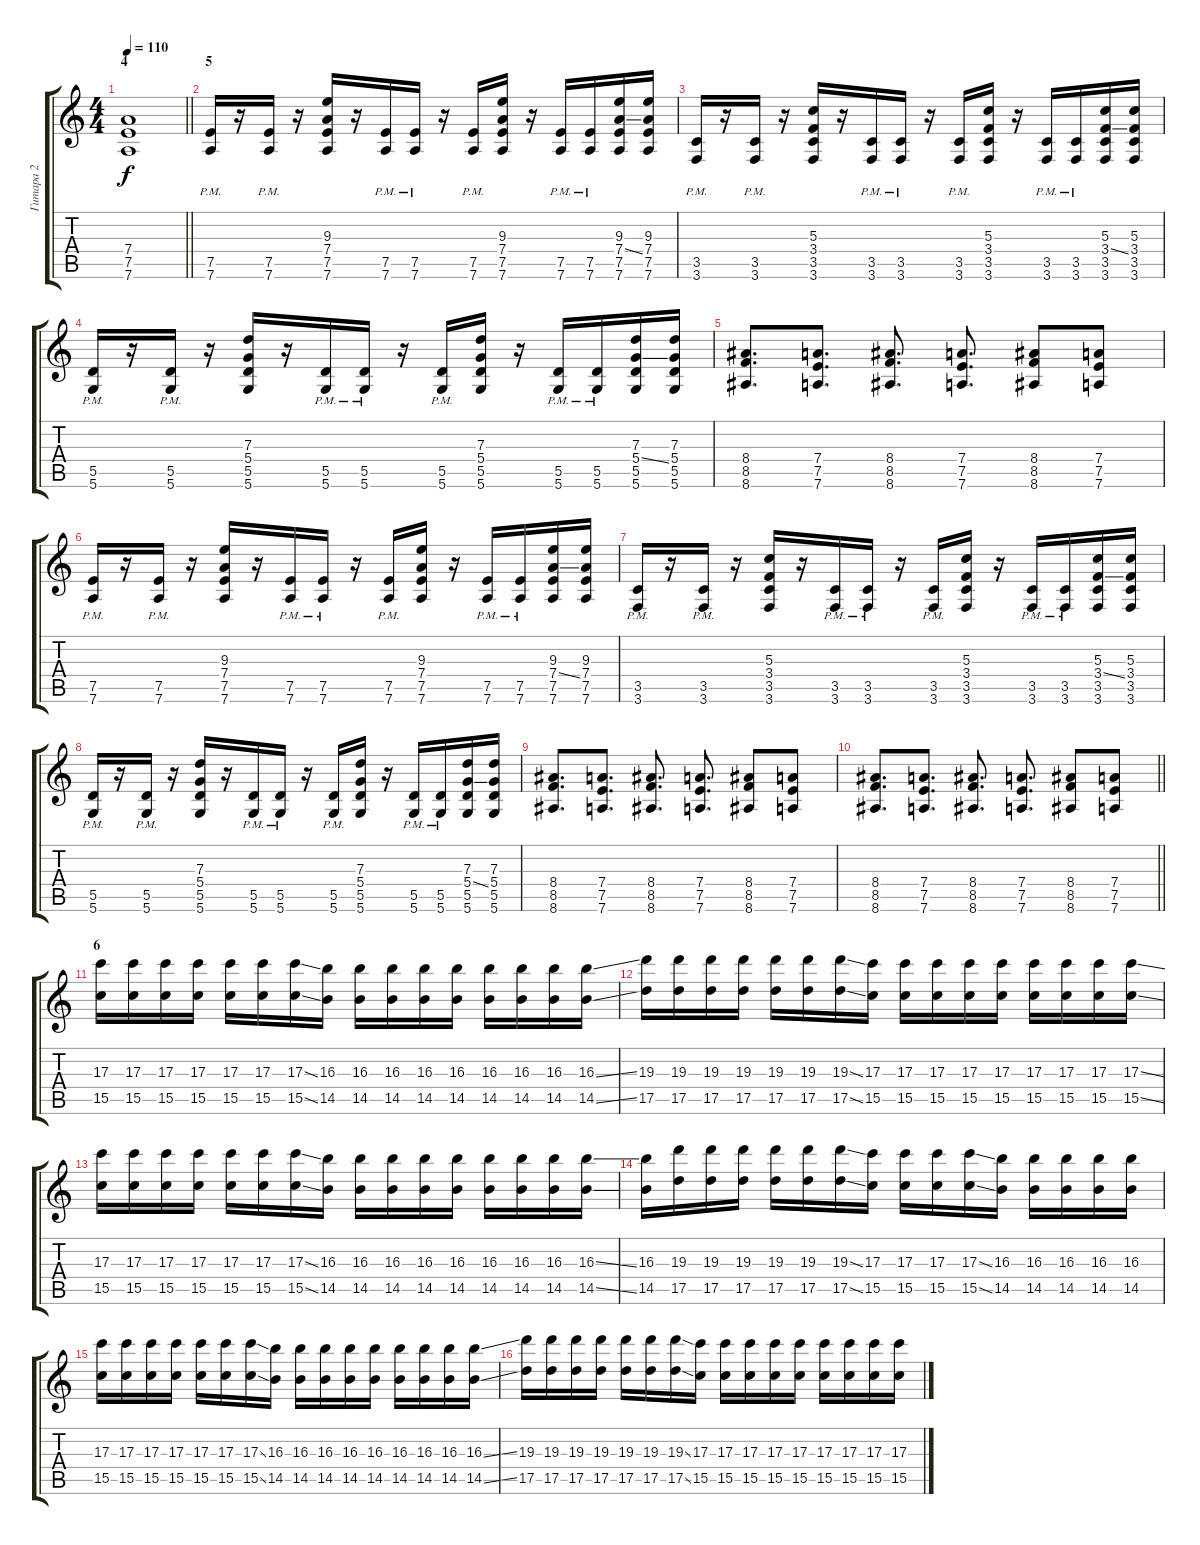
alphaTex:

\track ("Гитара 2" "Гитара 2") {instrument distortionguitar}
\staff {score tabs}
\tuning (E4 B3 G3 D3 A2 D2) {hide}
\ts (4 4)
\section ("" "4")
\tempo 110
\clef g2
\barLineRight lightlight
\ks c
(7.4 7.5 7.6).1{dy f} |
\section ("" "5")
(7.5{pm} 7.6{pm}).16 r.16 (7.5{pm} 7.6{pm}).16 r.16 (9.3 7.4 7.5 7.6).16 r.16 (7.5{pm} 7.6{pm}).16 (7.5{pm} 7.6{pm}).16 r.16 (7.5{pm} 7.6{pm}).16 (9.3 7.4 7.5 7.6).16 r.16 (7.5{pm} 7.6{pm}).16 (7.5{pm} 7.6{pm}).16 (9.3 7.4{ss} 7.5 7.6).16 (9.3 7.4 7.5 7.6).16 |
(3.5{pm} 3.6{pm}).16 r.16 (3.5{pm} 3.6{pm}).16 r.16 (5.3 3.4 3.5 3.6).16 r.16 (3.5{pm} 3.6{pm}).16 (3.5{pm} 3.6{pm}).16 r.16 (3.5{pm} 3.6{pm}).16 (5.3 3.4 3.5 3.6).16 r.16 (3.5{pm} 3.6{pm}).16 (3.5{pm} 3.6{pm}).16 (5.3 3.4{ss} 3.5 3.6).16 (5.3 3.4 3.5 3.6).16 |
(5.5{pm} 5.6{pm}).16 r.16 (5.5{pm} 5.6{pm}).16 r.16 (7.3 5.4 5.5 5.6).16 r.16 (5.5{pm} 5.6{pm}).16 (5.5{pm} 5.6{pm}).16 r.16 (5.5{pm} 5.6{pm}).16 (7.3 5.4 5.5 5.6).16 r.16 (5.5{pm} 5.6{pm}).16 (5.5{pm} 5.6{pm}).16 (7.3 5.4{ss} 5.5 5.6).16 (7.3 5.4 5.5 5.6).16 |
(8.4 8.5 8.6).8{d} (7.4 7.5 7.6).8{d} (8.4 8.5 8.6).8{d} (7.4 7.5 7.6).8{d} (8.4 8.5 8.6).8 (7.4 7.5 7.6).8 |
(7.5{pm} 7.6{pm}).16 r.16 (7.5{pm} 7.6{pm}).16 r.16 (9.3 7.4 7.5 7.6).16 r.16 (7.5{pm} 7.6{pm}).16 (7.5{pm} 7.6{pm}).16 r.16 (7.5{pm} 7.6{pm}).16 (9.3 7.4 7.5 7.6).16 r.16 (7.5{pm} 7.6{pm}).16 (7.5{pm} 7.6{pm}).16 (9.3 7.4{ss} 7.5 7.6).16 (9.3 7.4 7.5 7.6).16 |
(3.5{pm} 3.6{pm}).16 r.16 (3.5{pm} 3.6{pm}).16 r.16 (5.3 3.4 3.5 3.6).16 r.16 (3.5{pm} 3.6{pm}).16 (3.5{pm} 3.6{pm}).16 r.16 (3.5{pm} 3.6{pm}).16 (5.3 3.4 3.5 3.6).16 r.16 (3.5{pm} 3.6{pm}).16 (3.5{pm} 3.6{pm}).16 (5.3 3.4{ss} 3.5 3.6).16 (5.3 3.4 3.5 3.6).16 |
(5.5{pm} 5.6{pm}).16 r.16 (5.5{pm} 5.6{pm}).16 r.16 (7.3 5.4 5.5 5.6).16 r.16 (5.5{pm} 5.6{pm}).16 (5.5{pm} 5.6{pm}).16 r.16 (5.5{pm} 5.6{pm}).16 (7.3 5.4 5.5 5.6).16 r.16 (5.5{pm} 5.6{pm}).16 (5.5{pm} 5.6{pm}).16 (7.3 5.4{ss} 5.5 5.6).16 (7.3 5.4 5.5 5.6).16 |
(8.4 8.5 8.6).8{d} (7.4 7.5 7.6).8{d} (8.4 8.5 8.6).8{d} (7.4 7.5 7.6).8{d} (8.4 8.5 8.6).8 (7.4 7.5 7.6).8 |
\barLineRight lightlight
(8.4 8.5 8.6).8{d} (7.4 7.5 7.6).8{d} (8.4 8.5 8.6).8{d} (7.4 7.5 7.6).8{d} (8.4 8.5 8.6).8 (7.4 7.5 7.6).8 |
\section ("" "6")
(17.3 15.5).16{volume 7} (17.3 15.5).16 (17.3 15.5).16 (17.3 15.5).16 (17.3 15.5).16 (17.3 15.5).16 (17.3{ss} 15.5{ss}).16 (16.3 14.5).16 (16.3 14.5).16 (16.3 14.5).16 (16.3 14.5).16 (16.3 14.5).16 (16.3 14.5).16 (16.3 14.5).16 (16.3 14.5).16 (16.3{ss} 14.5{ss}).16 |
(19.3 17.5).16 (19.3 17.5).16 (19.3 17.5).16 (19.3 17.5).16 (19.3 17.5).16 (19.3 17.5).16 (19.3{ss} 17.5{ss}).16 (17.3 15.5).16 (17.3 15.5).16 (17.3 15.5).16 (17.3 15.5).16 (17.3 15.5).16 (17.3 15.5).16 (17.3 15.5).16 (17.3 15.5).16 (17.3{ss} 15.5{ss}).16 |
(17.3 15.5).16 (17.3 15.5).16 (17.3 15.5).16 (17.3 15.5).16 (17.3 15.5).16 (17.3 15.5).16 (17.3{ss} 15.5{ss}).16 (16.3 14.5).16 (16.3 14.5).16 (16.3 14.5).16 (16.3 14.5).16 (16.3 14.5).16 (16.3 14.5).16 (16.3 14.5).16 (16.3 14.5).16 (16.3{ss} 14.5{ss}).16 |
(16.3 14.5).16 (19.3 17.5).16 (19.3 17.5).16 (19.3 17.5).16 (19.3 17.5).16 (19.3 17.5).16 (19.3{ss} 17.5{ss}).16 (17.3 15.5).16 (17.3 15.5).16 (17.3 15.5).16 (17.3{ss} 15.5{ss}).16 (16.3 14.5).16 (16.3 14.5).16 (16.3 14.5).16 (16.3 14.5).16 (16.3 14.5).16 |
(17.3 15.5).16 (17.3 15.5).16 (17.3 15.5).16 (17.3 15.5).16 (17.3 15.5).16 (17.3 15.5).16 (17.3{ss} 15.5{ss}).16 (16.3 14.5).16 (16.3 14.5).16 (16.3 14.5).16 (16.3 14.5).16 (16.3 14.5).16 (16.3 14.5).16 (16.3 14.5).16 (16.3 14.5).16 (16.3{ss} 14.5{ss}).16 |
(19.3 17.5).16 (19.3 17.5).16 (19.3 17.5).16 (19.3 17.5).16 (19.3 17.5).16 (19.3 17.5).16 (19.3{ss} 17.5{ss}).16 (17.3 15.5).16 (17.3 15.5).16 (17.3 15.5).16 (17.3 15.5).16 (17.3 15.5).16 (17.3 15.5).16 (17.3 15.5).16 (17.3 15.5).16 (17.3{ss} 15.5{ss}).16
